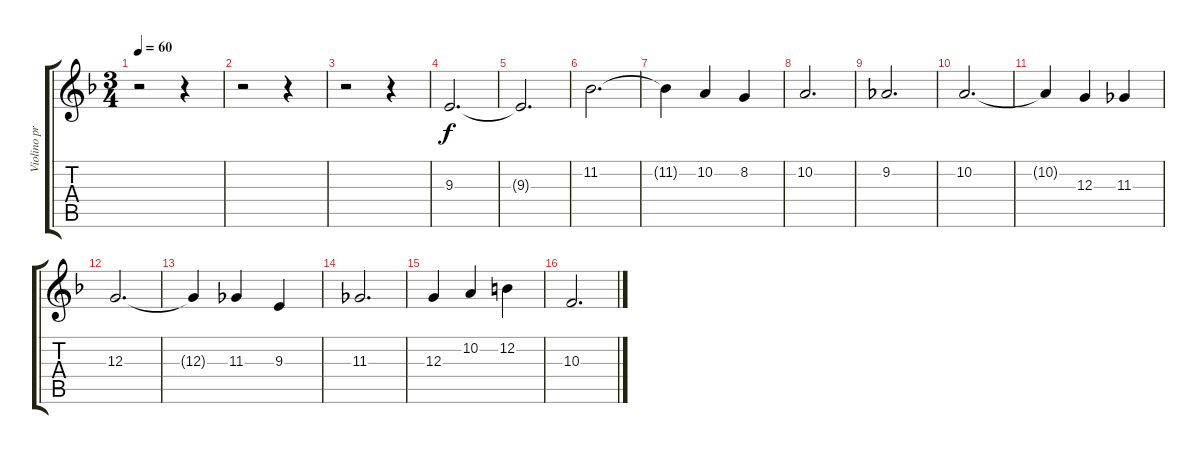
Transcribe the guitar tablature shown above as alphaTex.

\track ("Violino principale" "Violino pr") {instrument violin}
\staff {score tabs}
\tuning (E4 B3 G3 D3 A2 E2) {hide}
\ts (3 4)
\tempo 60
\clef g2
\ks f
r.2{dy f instrument violin} r.4 |
r.2 r.4 |
r.2 r.4 |
9.3.2{d} |
9.3{t}.2{d} |
11.2.2{d} |
11.2{t}.4 10.2.4 8.2.4 |
10.2.2{d} |
9.2.2{d} |
10.2.2{d} |
10.2{t}.4 12.3.4 11.3.4 |
12.3.2{d} |
12.3{t}.4 11.3.4 9.3.4 |
11.3.2{d} |
12.3.4 10.2.4 12.2.4 |
10.3.2{d}
